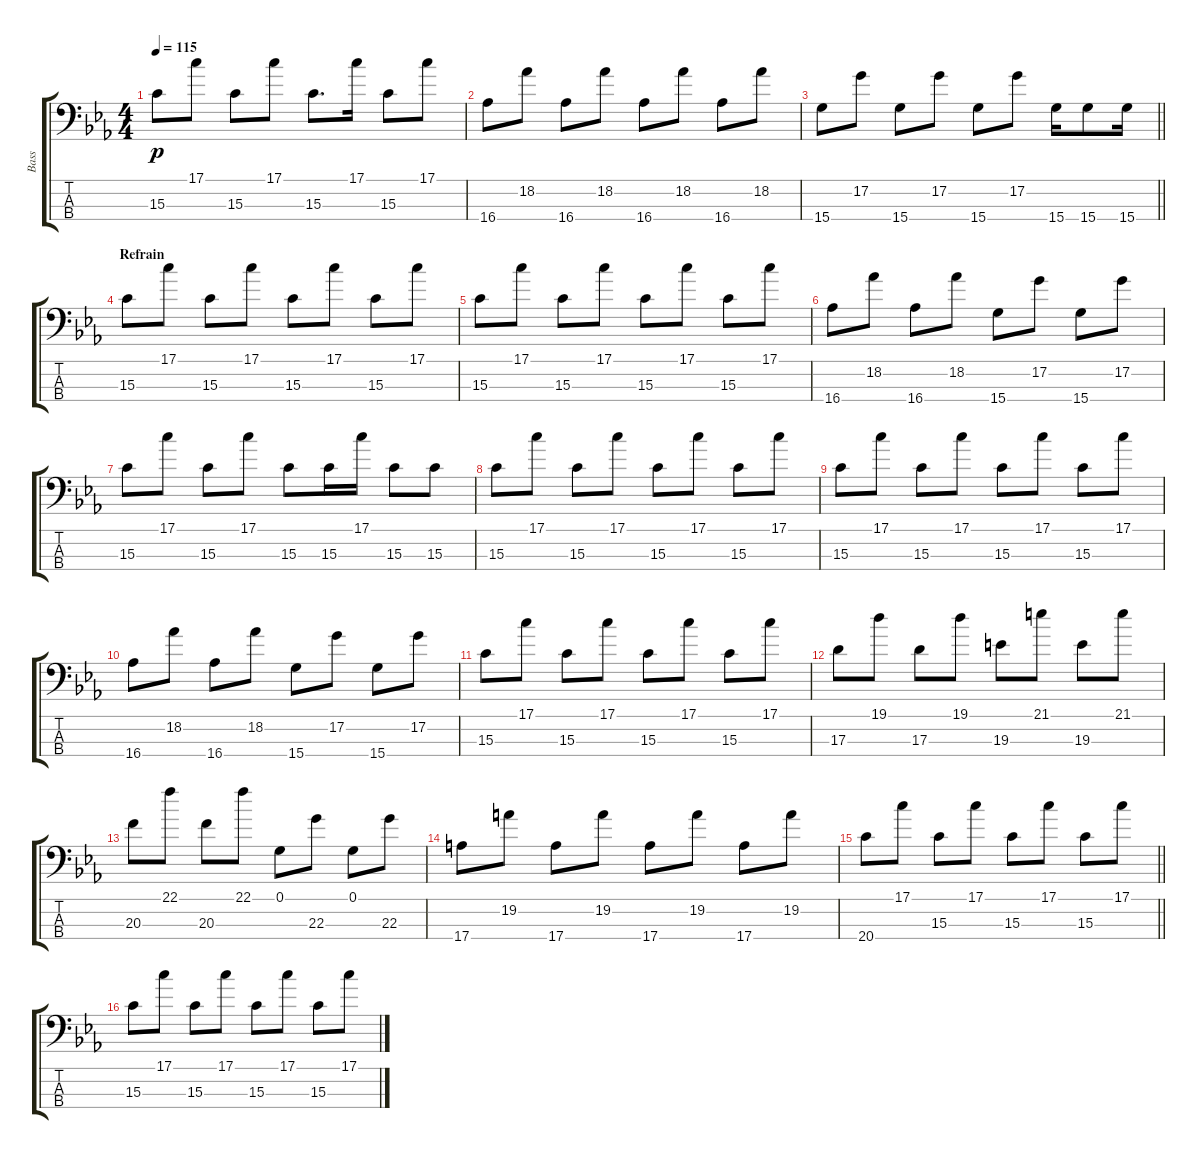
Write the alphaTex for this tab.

\track ("Bass" "Bass") {instrument slapbass1}
\staff {score tabs}
\tuning (G2 D2 A1 E1) {hide}
\ts (4 4)
\tempo 115
\clef f4
\ks eb
15.3.8{dy p} 17.1.8 15.3.8 17.1.8 15.3.8{d} 17.1.16 15.3.8 17.1.8 |
16.4.8 18.2.8 16.4.8 18.2.8 16.4.8 18.2.8 16.4.8 18.2.8 |
\barLineRight lightlight
15.4.8 17.2.8 15.4.8 17.2.8 15.4.8 17.2.8 15.4.16 15.4.8 15.4.16 |
\section ("" "Refrain")
15.3.8 17.1.8 15.3.8 17.1.8 15.3.8 17.1.8 15.3.8 17.1.8 |
15.3.8 17.1.8 15.3.8 17.1.8 15.3.8 17.1.8 15.3.8 17.1.8 |
16.4.8 18.2.8 16.4.8 18.2.8 15.4.8 17.2.8 15.4.8 17.2.8 |
15.3.8 17.1.8 15.3.8 17.1.8 15.3.8 15.3.16 17.1.16 15.3.8 15.3.8 |
15.3.8 17.1.8 15.3.8 17.1.8 15.3.8 17.1.8 15.3.8 17.1.8 |
15.3.8 17.1.8 15.3.8 17.1.8 15.3.8 17.1.8 15.3.8 17.1.8 |
16.4.8 18.2.8 16.4.8 18.2.8 15.4.8 17.2.8 15.4.8 17.2.8 |
15.3.8 17.1.8 15.3.8 17.1.8 15.3.8 17.1.8 15.3.8 17.1.8 |
17.3.8 19.1.8 17.3.8 19.1.8 19.3.8 21.1.8 19.3.8 21.1.8 |
20.3.8 22.1.8 20.3.8 22.1.8 0.1.8 22.3.8 0.1.8 22.3.8 |
17.4.8 19.2.8 17.4.8 19.2.8 17.4.8 19.2.8 17.4.8 19.2.8 |
\barLineRight lightlight
20.4.8 17.1.8 15.3.8 17.1.8 15.3.8 17.1.8 15.3.8 17.1.8 |
15.3.8 17.1.8 15.3.8 17.1.8 15.3.8 17.1.8 15.3.8 17.1.8
